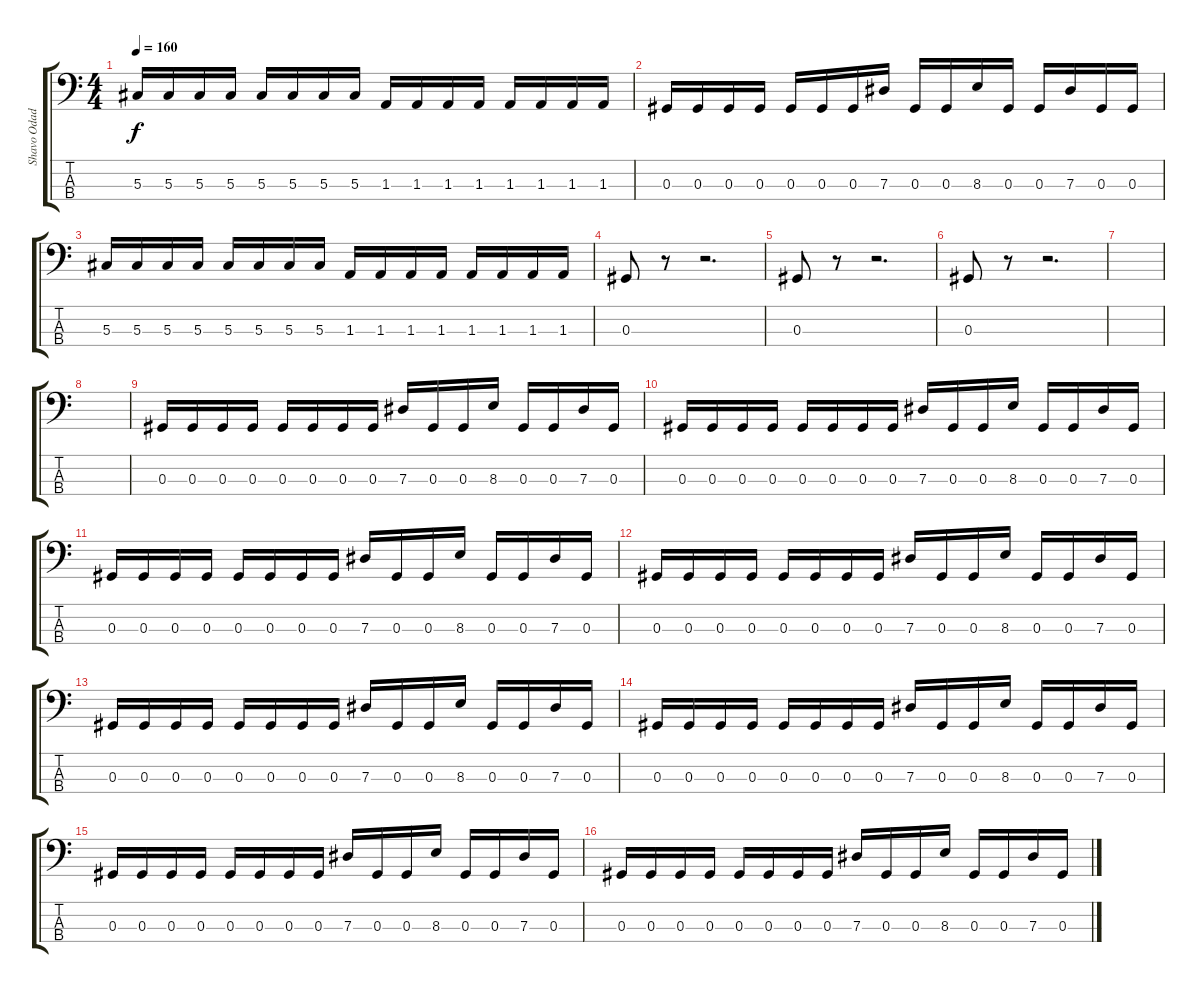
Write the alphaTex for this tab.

\track ("Shavo Odadjian(Bass)" "Shavo Odad") {instrument electricbassfinger}
\staff {score tabs}
\tuning (Gb2 Db2 Ab1 Db1) {hide}
\ts (4 4)
\tempo 160
\clef f4
\ks c
5.3.16{dy f} 5.3.16 5.3.16 5.3.16 5.3.16 5.3.16 5.3.16 5.3.16 1.3.16 1.3.16 1.3.16 1.3.16 1.3.16 1.3.16 1.3.16 1.3.16 |
0.3.16 0.3.16 0.3.16 0.3.16 0.3.16 0.3.16 0.3.16 7.3.16 0.3.16 0.3.16 8.3.16 0.3.16 0.3.16 7.3.16 0.3.16 0.3.16 |
5.3.16 5.3.16 5.3.16 5.3.16 5.3.16 5.3.16 5.3.16 5.3.16 1.3.16 1.3.16 1.3.16 1.3.16 1.3.16 1.3.16 1.3.16 1.3.16 |
0.3.8 r.8 r.2{d} |
0.3.8 r.8 r.2{d} |
0.3.8 r.8 r.2{d} |
|
|
0.3.16 0.3.16 0.3.16 0.3.16 0.3.16 0.3.16 0.3.16 0.3.16 7.3.16 0.3.16 0.3.16 8.3.16 0.3.16 0.3.16 7.3.16 0.3.16 |
0.3.16 0.3.16 0.3.16 0.3.16 0.3.16 0.3.16 0.3.16 0.3.16 7.3.16 0.3.16 0.3.16 8.3.16 0.3.16 0.3.16 7.3.16 0.3.16 |
0.3.16 0.3.16 0.3.16 0.3.16 0.3.16 0.3.16 0.3.16 0.3.16 7.3.16 0.3.16 0.3.16 8.3.16 0.3.16 0.3.16 7.3.16 0.3.16 |
0.3.16 0.3.16 0.3.16 0.3.16 0.3.16 0.3.16 0.3.16 0.3.16 7.3.16 0.3.16 0.3.16 8.3.16 0.3.16 0.3.16 7.3.16 0.3.16 |
0.3.16 0.3.16 0.3.16 0.3.16 0.3.16 0.3.16 0.3.16 0.3.16 7.3.16 0.3.16 0.3.16 8.3.16 0.3.16 0.3.16 7.3.16 0.3.16 |
0.3.16 0.3.16 0.3.16 0.3.16 0.3.16 0.3.16 0.3.16 0.3.16 7.3.16 0.3.16 0.3.16 8.3.16 0.3.16 0.3.16 7.3.16 0.3.16 |
0.3.16 0.3.16 0.3.16 0.3.16 0.3.16 0.3.16 0.3.16 0.3.16 7.3.16 0.3.16 0.3.16 8.3.16 0.3.16 0.3.16 7.3.16 0.3.16 |
0.3.16 0.3.16 0.3.16 0.3.16 0.3.16 0.3.16 0.3.16 0.3.16 7.3.16 0.3.16 0.3.16 8.3.16 0.3.16 0.3.16 7.3.16 0.3.16
